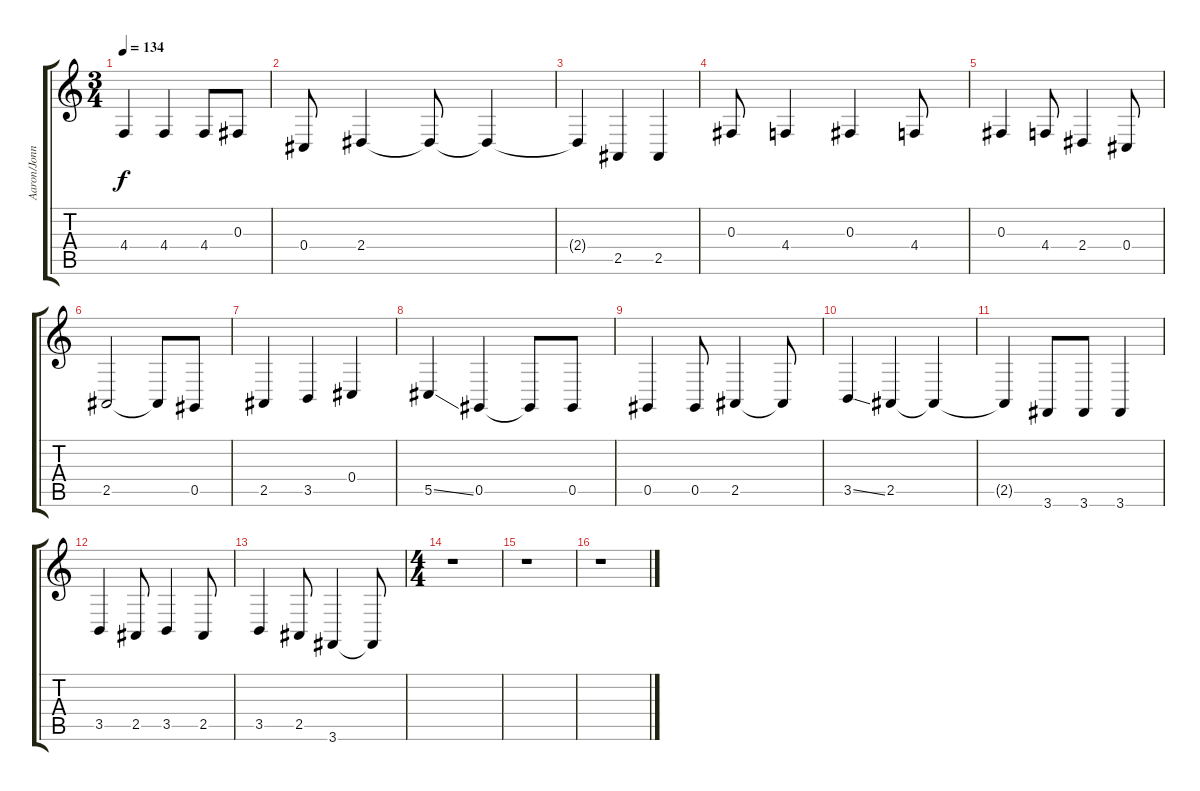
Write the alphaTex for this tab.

\track ("Aaron/Jonny - Vocals" "Aaron/Jonn") {instrument lead2sawtooth}
\staff {score tabs}
\tuning (Eb4 Bb3 Gb3 Db3 Ab2 Eb2) {hide}
\ts (3 4)
\tempo 134
\clef g2
\ks c
4.4.4{dy f} 4.4.4 4.4.8 0.3.8 |
0.4.8 2.4.4 2.4{t}.8 2.4{t}.4 |
2.4{t}.4 2.5.4 2.5.4 |
0.3.8 4.4.4 0.3.4 4.4.8 |
0.3.4 4.4.8 2.4.4 0.4.8 |
2.5.2 2.5{t}.8 0.5.8 |
2.5.4 3.5.4 0.4.4 |
5.5{ss}.4 0.5.4 0.5{t}.8 0.5.8 |
0.5.4 0.5.8 2.5.4 2.5{t}.8 |
3.5{ss}.4 2.5.4 2.5{t}.4 |
2.5{t}.4 3.6.8 3.6.8 3.6.4 |
3.5.4 2.5.8 3.5.4 2.5.8 |
3.5.4 2.5.8 3.6.4 3.6{t}.8 |
\ts (4 4)
r.1 |
r.1 |
r.1
